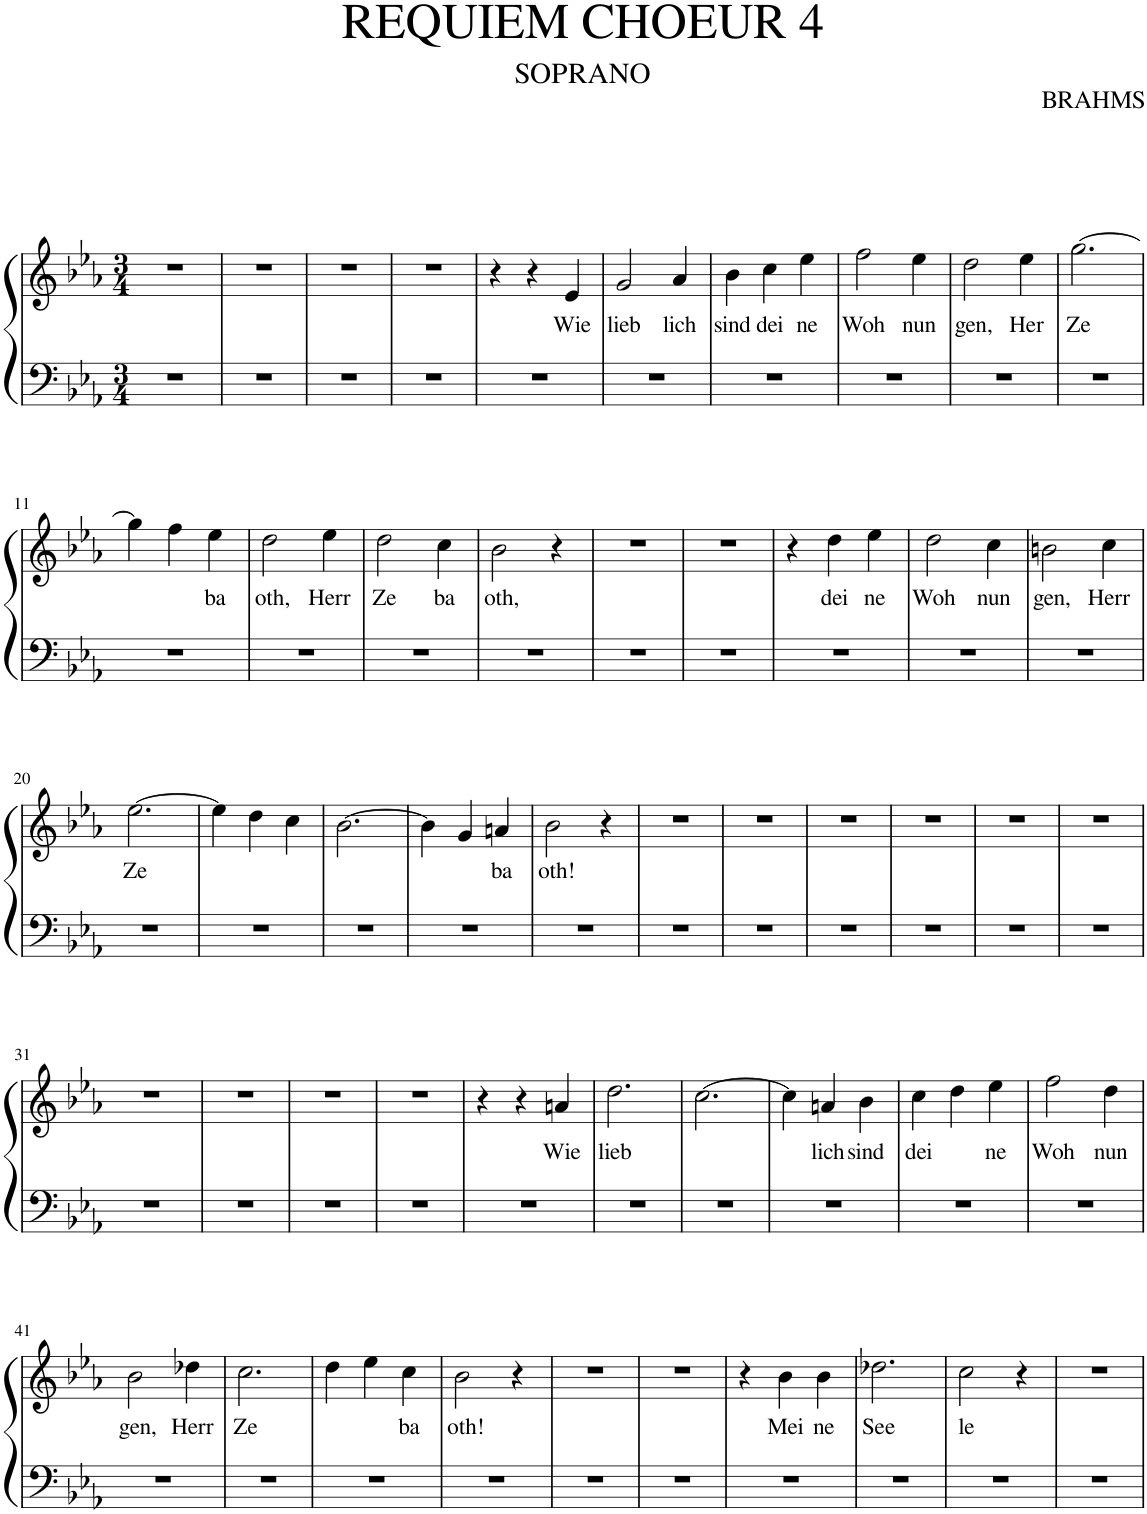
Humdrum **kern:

**kern	**kern	**text
*part1	*part1	*part1
*staff2	*staff1	*staff1
*I"Piano	*	*
*I'Pno.	*	*
*clefF4	*clefG2	*
*k[b-e-a-]	*k[b-e-a-]	*
*M3/4	*M3/4	*
=1	=1	=1
2.r	2.r	.
=2	=2	=2
2.r	2.r	.
=3	=3	=3
2.r	2.r	.
=4	=4	=4
2.r	2.r	.
=5	=5	=5
2.r	4r	.
.	4r	.
!	!	!LO:LY:b
.	4e-/	Wie
=6	=6	=6
!	!	!LO:LY:b
2.r	2g/	lieb
!	!	!LO:LY:b
.	4a-/	lich
=7	=7	=7
!	!	!LO:LY:b
2.r	4b-\	sind
!	!	!LO:LY:b
.	4cc\	dei
!	!	!LO:LY:b
.	4ee-\	ne
=8	=8	=8
!	!	!LO:LY:b
2.r	2ff\	Woh
!	!	!LO:LY:b
.	4ee-\	nun
=9	=9	=9
!	!	!LO:LY:b
2.r	2dd\	gen,
!	!	!LO:LY:b
.	4ee-\	Her
=10	=10	=10
!	!	!LO:LY:b
2.r	[2.gg\	Ze
!!LO:LB:g=z
=11	=11	=11
2.r	4gg\]	.
.	4ff\	.
!	!	!LO:LY:b
.	4ee-\	ba
=12	=12	=12
!	!	!LO:LY:b
2.r	2dd\	oth,
!	!	!LO:LY:b
.	4ee-\	Herr
=13	=13	=13
!	!	!LO:LY:b
2.r	2dd\	Ze
!	!	!LO:LY:b
.	4cc\	ba
=14	=14	=14
!	!	!LO:LY:b
2.r	2b-\	oth,
.	4r	.
=15	=15	=15
2.r	2.r	.
=16	=16	=16
2.r	2.r	.
=17	=17	=17
2.r	4r	.
!	!	!LO:LY:b
.	4dd\	dei
!	!	!LO:LY:b
.	4ee-\	ne
=18	=18	=18
!	!	!LO:LY:b
2.r	2dd\	Woh
!	!	!LO:LY:b
.	4cc\	nun
=19	=19	=19
!	!	!LO:LY:b
2.r	2bn\	gen,
!	!	!LO:LY:b
.	4cc\	Herr
!!LO:LB:g=z
=20	=20	=20
!	!	!LO:LY:b
2.r	[2.ee-\	Ze
=21	=21	=21
2.r	4ee-\]	.
.	4dd\	.
.	4cc\	.
=22	=22	=22
2.r	[2.b-\	.
=23	=23	=23
2.r	4b-\]	.
.	4g/	.
!	!	!LO:LY:b
.	4an/	ba
=24	=24	=24
!	!	!LO:LY:b
2.r	2b-\	oth!
.	4r	.
=25	=25	=25
2.r	2.r	.
=26	=26	=26
2.r	2.r	.
=27	=27	=27
2.r	2.r	.
=28	=28	=28
2.r	2.r	.
=29	=29	=29
2.r	2.r	.
=30	=30	=30
2.r	2.r	.
!!LO:LB:g=z
=31	=31	=31
2.r	2.r	.
=32	=32	=32
2.r	2.r	.
=33	=33	=33
2.r	2.r	.
=34	=34	=34
2.r	2.r	.
=35	=35	=35
2.r	4r	.
.	4r	.
!	!	!LO:LY:b
.	4an/	Wie
=36	=36	=36
!	!	!LO:LY:b
2.r	2.dd\	lieb
=37	=37	=37
2.r	[2.cc\	.
=38	=38	=38
2.r	4cc\]	.
!	!	!LO:LY:b
.	4an/	lich
!	!	!LO:LY:b
.	4b-\	sind
=39	=39	=39
!	!	!LO:LY:b
2.r	4cc\	dei
.	4dd\	.
!	!	!LO:LY:b
.	4ee-\	ne
=40	=40	=40
!	!	!LO:LY:b
2.r	2ff\	Woh
!	!	!LO:LY:b
.	4dd\	nun
!!LO:LB:g=z
=41	=41	=41
!	!	!LO:LY:b
2.r	2b-\	gen,
!	!	!LO:LY:b
.	4dd-X\	Herr
=42	=42	=42
!	!	!LO:LY:b
2.r	2.cc\	Ze
=43	=43	=43
2.r	4dd\	.
.	4ee-\	.
!	!	!LO:LY:b
.	4cc\	ba
=44	=44	=44
!	!	!LO:LY:b
2.r	2b-\	oth!
.	4r	.
=45	=45	=45
2.r	2.r	.
=46	=46	=46
2.r	2.r	.
=47	=47	=47
2.r	4r	.
!	!	!LO:LY:b
.	4b-\	Mei
!	!	!LO:LY:b
.	4b-\	ne
=48	=48	=48
!	!	!LO:LY:b
2.r	2.dd-X\	See
=49	=49	=49
!	!	!LO:LY:b
2.r	2cc\	le
.	4r	.
=50	=50	=50
2.r	2.r	.
=	=	=
*-	*-	*-
